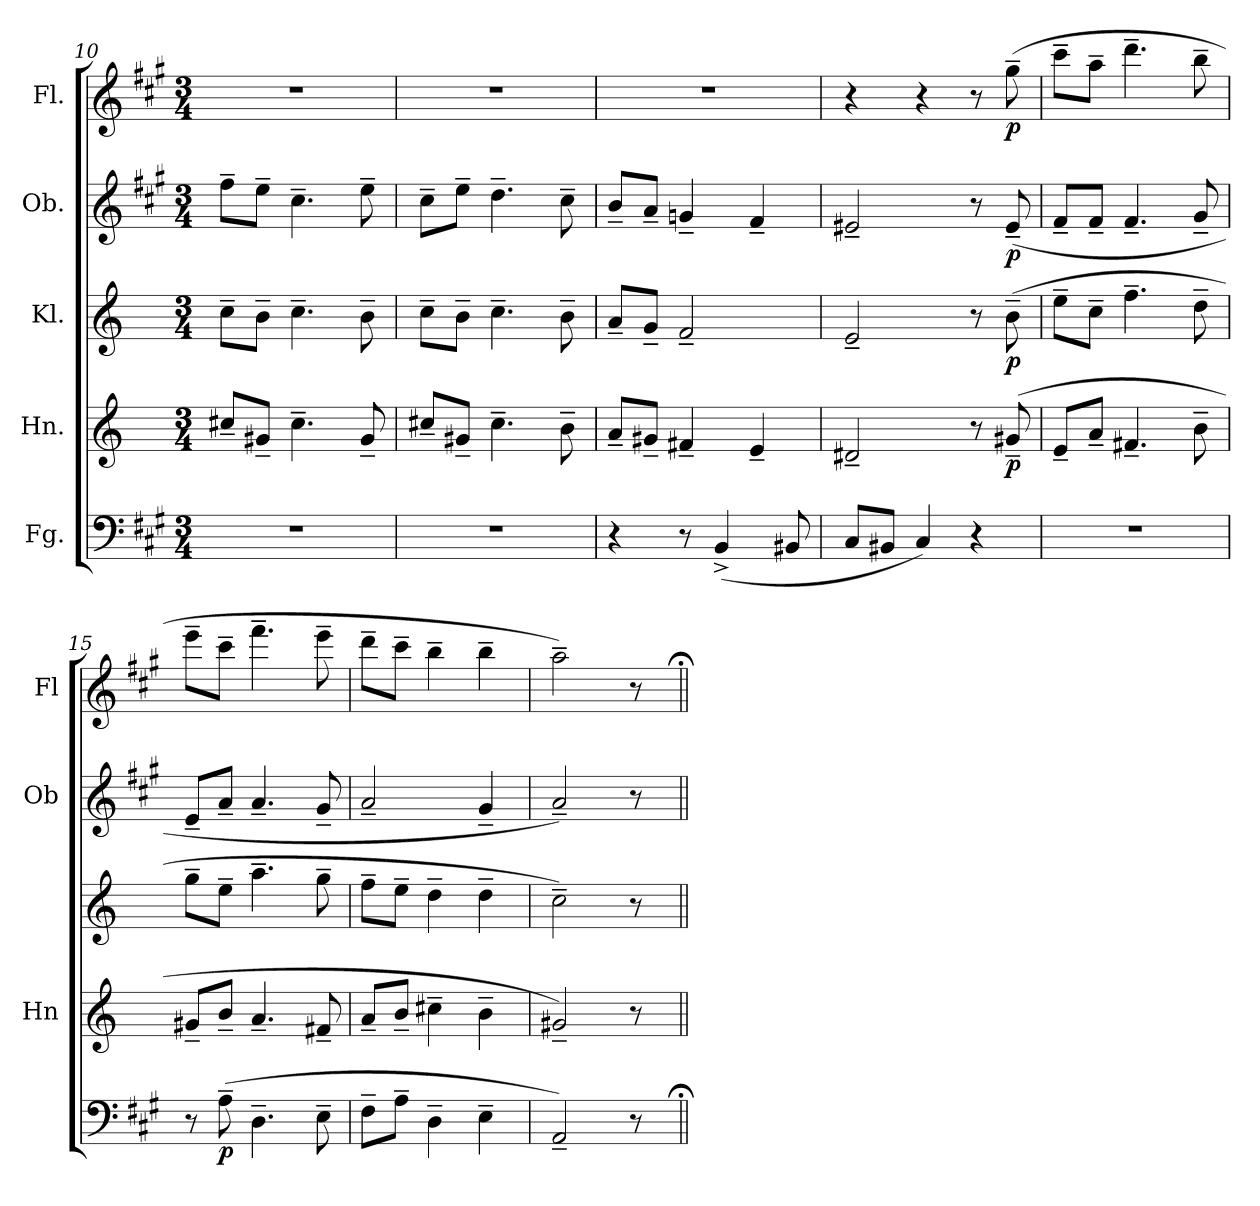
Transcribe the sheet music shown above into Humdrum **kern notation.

**kern	**dynam	**kern	**dynam	**kern	**dynam	**kern	**dynam	**kern	**dynam
*part5	*part5	*part4	*part4	*part3	*part3	*part2	*part2	*part1	*part1
*staff5	*staff5	*staff4	*staff4	*staff3	*staff3	*staff2	*staff2	*staff1	*staff1
*I"Fg.	*	*I"Hn.	*	*I"Kl.	*	*I"Ob.	*	*I"Fl.	*
*	*	*I'Hn	*	*	*	*I'Ob	*	*I'Fl	*
!!LO:LB:g=z
*clefF4	*	*clefG2	*	*clefG2	*	*clefG2	*	*clefG2	*
*	*	*ITrd4c7	*	*ITrd2c3	*	*	*	*	*
*k[f#c#g#]	*	*k[b-]	*	*k[f#c#g#]	*	*k[f#c#g#]	*	*k[f#c#g#]	*
*A:	*	*	*	*	*	*A:	*	*A:	*
*M3/4	*	*M3/4	*	*M3/4	*	*M3/4	*	*M3/4	*
=10	=10	=10	=10	=10	=10	=10	=10	=10	=10
2.r	.	8f#X~/L	.	8a~\L	.	8ff#~\L	.	2.r	.
.	.	8c#X~/J	.	8g#~\J	.	8ee~\J	.	.	.
.	.	4.f#~\	.	4.a~\	.	4.cc#~\	.	.	.
.	.	8c#~/	.	8g#~\	.	8ee~\	.	.	.
=11	=11	=11	=11	=11	=11	=11	=11	=11	=11
2.r	.	8f#X~/L	.	8a~\L	.	8cc#~\L	.	2.r	.
.	.	8c#X~/J	.	8g#~\J	.	8ee~\J	.	.	.
.	.	4.f#~\	.	4.a~\	.	4.dd~\	.	.	.
.	.	8e~\	.	8g#~\	.	8cc#~\	.	.	.
=12	=12	=12	=12	=12	=12	=12	=12	=12	=12
4r	.	8d~/L	.	8f#~/L	.	8b~/L	.	2.r	.
.	.	8c#X~/J	.	8e~/J	.	8a~/J	.	.	.
8r	.	4Bn~/	.	2d~/	.	4gn~/	.	.	.
(<4BB^/	.	.	.	.	.	.	.	.	.
.	.	4A~/	.	.	.	4f#~/	.	.	.
8BB#X/	.	.	.	.	.	.	.	.	.
=13	=13	=13	=13	=13	=13	=13	=13	=13	=13
8C#/L	.	2G#X~/	.	2c#~/	.	2e#X~/	.	4r	.
8BB#X/J	.	.	.	.	.	.	.	.	.
4C#/)	.	.	.	.	.	.	.	4r	.
4r	.	8r	.	8r	.	8r	.	8r	.
!	!	!	!LO:DY:b	!	!LO:DY:b	!	!LO:DY:b	!	!LO:DY:b
.	.	(>8c#X~/	p	(>8g#~\	p	(<8e#~/	p	(>8gg#~\	p
=14	=14	=14	=14	=14	=14	=14	=14	=14	=14
2.r	.	8A~/L	.	8cc#~\L	.	8f#~/L	.	8ccc#~\L	.
.	.	8d~/J	.	8a~\J	.	8f#~/J	.	8aa~\J	.
.	.	4.Bn~/	.	4.dd~\	.	4.f#~/	.	4.ddd~\	.
.	.	8e~\	.	8b~\	.	8g#~/	.	8bb~\	.
=15	=15	=15	=15	=15	=15	=15	=15	=15	=15
8r	.	8c#X~/L	.	8ee~\L	.	8e~/L	.	8eee~\L	.
!	!LO:DY:b	!	!	!	!	!	!	!	!
(>8A~\	p	8e~/J	.	8cc#~\J	.	8a~/J	.	8ccc#~\J	.
4.D~\	.	4.d~/	.	4.ff#~\	.	4.a~/	.	4.fff#~\	.
8E~\	.	8Bn~/	.	8ee~\	.	8g#~/	.	8eee~\	.
=16	=16	=16	=16	=16	=16	=16	=16	=16	=16
8F#~\L	.	8d~/L	.	8dd~\L	.	2a~/	.	8ddd~\L	.
8A~\J	.	8e~/J	.	8cc#~\J	.	.	.	8ccc#~\J	.
4D~\	.	4f#X~\	.	4b~\	.	.	.	4bb~\	.
4E~\	.	4e~\	.	4b~\	.	4g#~/	.	4bb~\	.
=17	=17	=17	=17	=17	=17	=17	=17	=17	=17
2AA~/)	.	2c#X~/)	.	2a~\)	.	2a~/)	.	2aa~\)	.
8r	.	8r	.	8r	.	8r	.	8r	.
=||;	=||;	=||	=||;	=||	=||;	=||	=||;	=||;	=||;
*-	*-	*-	*-	*-	*-	*-	*-	*-	*-
